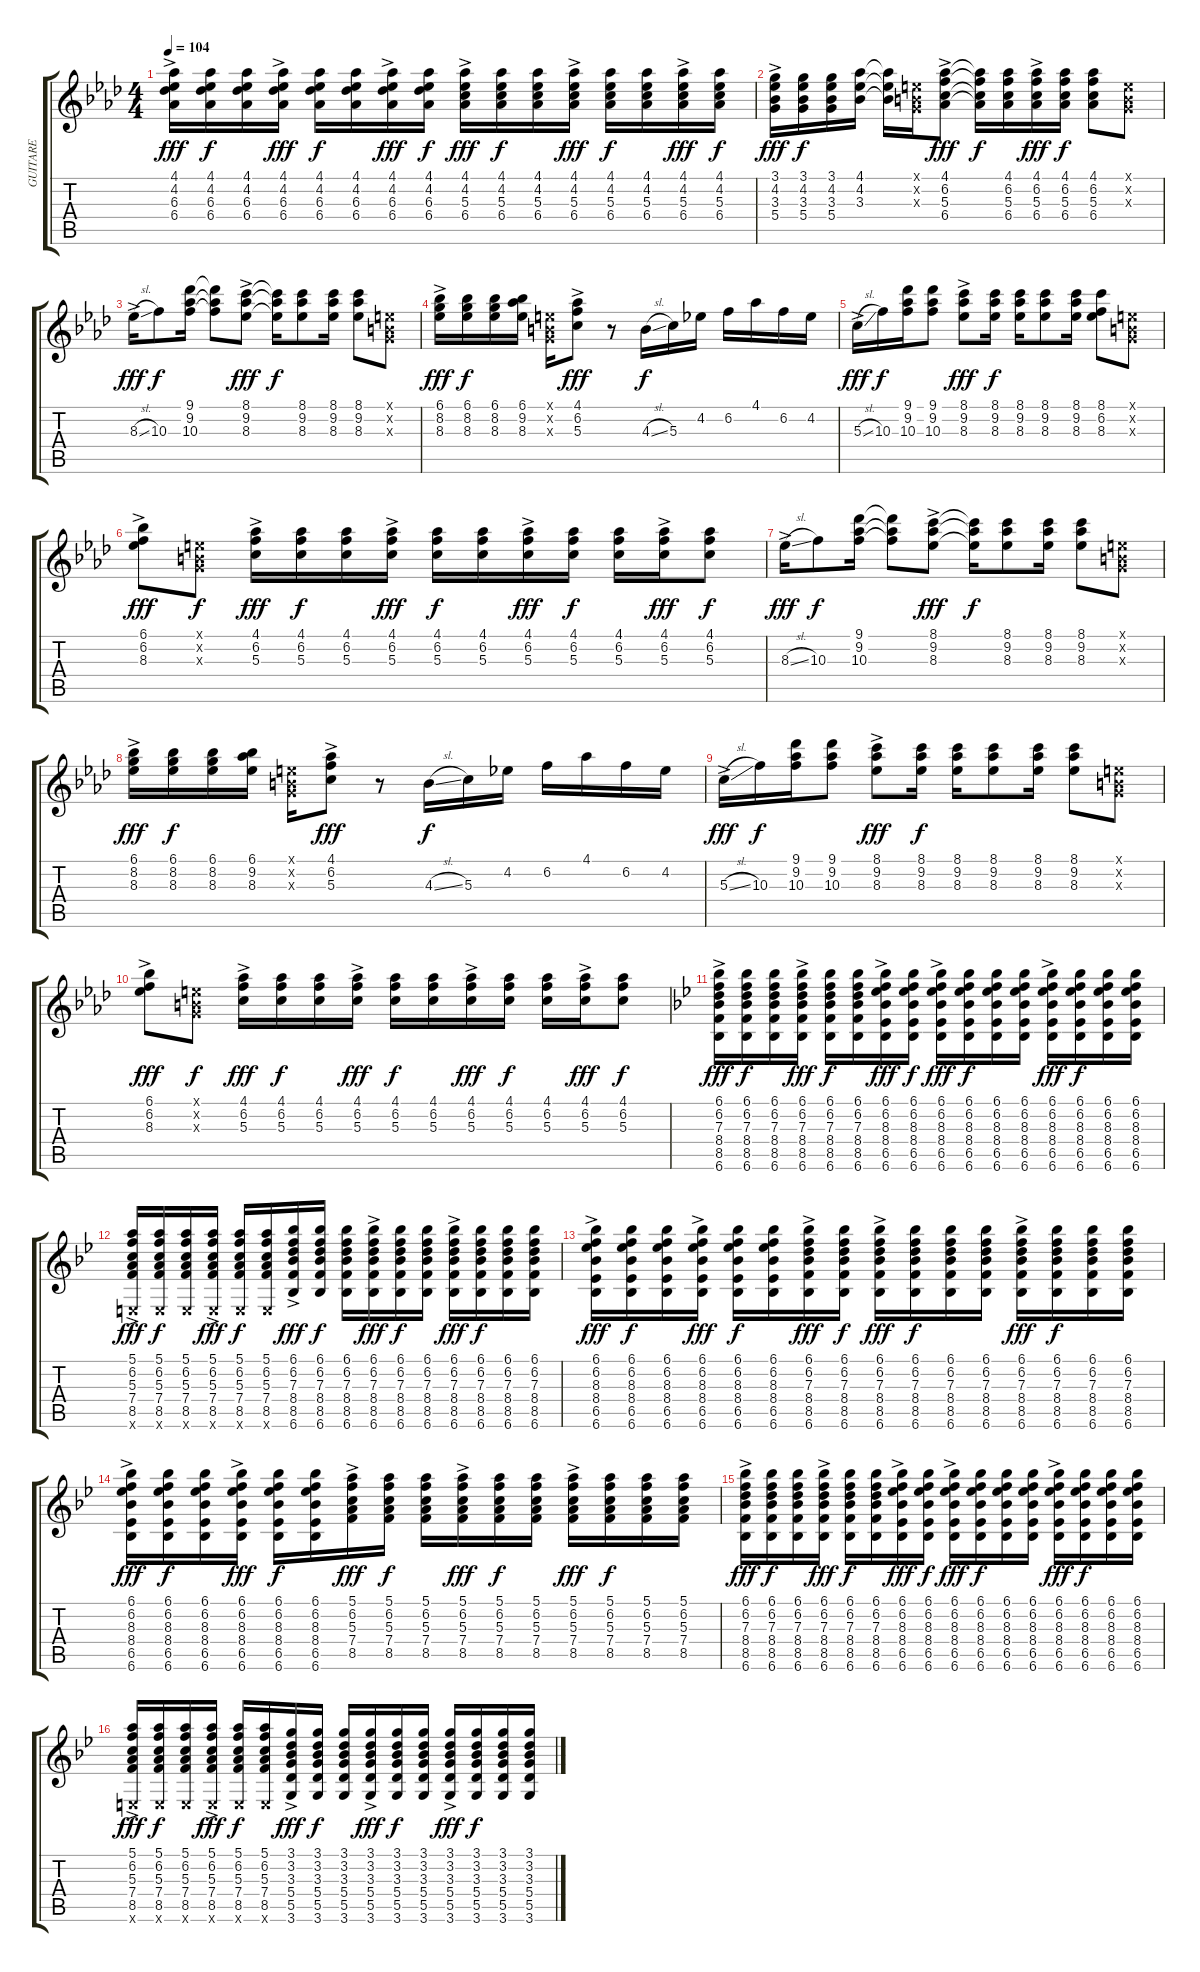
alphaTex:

\track ("GUITARE" "GUITARE") {instrument acousticguitarsteel}
\staff {score tabs}
\tuning (E4 B3 G3 D3 A2 E2) {hide}
\ts (4 4)
\tempo 104
\clef g2
\ks ab
(4.1{ac} 4.2{ac} 6.3{ac} 6.4{ac}).16{dy fff} (4.1 4.2 6.3 6.4).16{dy f} (4.1 4.2 6.3 6.4).16 (4.1{ac} 4.2{ac} 6.3{ac} 6.4{ac}).16{dy fff} (4.1 4.2 6.3 6.4).16{dy f} (4.1 4.2 6.3 6.4).16 (4.1{ac} 4.2{ac} 6.3{ac} 6.4{ac}).16{dy fff} (4.1 4.2 6.3 6.4).16{dy f} (4.1{ac} 4.2{ac} 5.3{ac} 6.4{ac}).16{dy fff} (4.1 4.2 5.3 6.4).16{dy f} (4.1 4.2 5.3 6.4).16 (4.1{ac} 4.2{ac} 5.3{ac} 6.4{ac}).16{dy fff} (4.1 4.2 5.3 6.4).16{dy f} (4.1 4.2 5.3 6.4).16 (4.1{ac} 4.2{ac} 5.3{ac} 6.4{ac}).16{dy fff} (4.1 4.2 5.3 6.4).16{dy f} |
(3.1{ac} 4.2{ac} 3.3{ac} 5.4{ac}).16{dy fff} (3.1 4.2 3.3 5.4).16{dy f} (3.1 4.2 3.3 5.4).16 (4.1 4.2 3.3).16 (4.1{t} 4.2{t} 3.3{t}).16 (0.1{x} 0.2{x} 0.3{x}).16 (4.1{ac} 6.2{ac} 5.3{ac} 6.4{ac}).8{dy fff} (4.1{t} 6.2{t} 5.3{t} 6.4{t}).16{dy f} (4.1 6.2 5.3 6.4).16 (4.1{ac} 6.2{ac} 5.3{ac} 6.4{ac}).16{dy fff} (4.1 6.2 5.3 6.4).16{dy f} (4.1 6.2 5.3 6.4).8 (0.1{x} 0.2{x} 0.3{x}).8 |
8.3{sl ac}.16{dy fff} 10.3.8{dy f} (9.1 9.2 10.3).16 (9.1{t} 9.2{t} 10.3{t}).8 (8.1{ac} 9.2{ac} 8.3{ac}).8{dy fff} (8.1{t} 9.2{t} 8.3{t}).16{dy f} (8.1 9.2 8.3).8 (8.1 9.2 8.3).16 (8.1 9.2 8.3).8 (0.1{x} 0.2{x} 0.3{x}).8 |
(6.1{ac} 8.2{ac} 8.3{ac}).16{dy fff} (6.1 8.2 8.3).16{dy f} (6.1 8.2 8.3).16 (6.1 9.2 8.3).16 (0.1{x} 0.2{x} 0.3{x}).16 (4.1{ac} 6.2{ac} 5.3{ac}).8{dy fff} r.8 4.3{sl}.16{dy f} 5.3.16 4.2.16 6.2.16 4.1.16 6.2.16 4.2.16 |
5.3{sl ac}.16{dy fff} 10.3.16{dy f} (9.1 9.2 10.3).16 (9.1 9.2 10.3).8 (8.1{ac} 9.2{ac} 8.3{ac}).8{dy fff} (8.1 9.2 8.3).16{dy f} (8.1 9.2 8.3).16 (8.1 9.2 8.3).8 (8.1 9.2 8.3).16 (8.1 6.2 8.3).8 (0.1{x} 0.2{x} 0.3{x}).8 |
(6.1{ac} 6.2{ac} 8.3{ac}).8{dy fff} (0.1{x} 0.2{x} 0.3{x}).8{dy f} (4.1{ac} 6.2{ac} 5.3{ac}).16{dy fff} (4.1 6.2 5.3).16{dy f} (4.1 6.2 5.3).16 (4.1{ac} 6.2{ac} 5.3{ac}).16{dy fff} (4.1 6.2 5.3).16{dy f} (4.1 6.2 5.3).16 (4.1{ac} 6.2{ac} 5.3{ac}).16{dy fff} (4.1 6.2 5.3).16{dy f} (4.1 6.2 5.3).16 (4.1{ac} 6.2{ac} 5.3{ac}).16{dy fff} (4.1 6.2 5.3).8{dy f} |
8.3{sl ac}.16{dy fff} 10.3.8{dy f} (9.1 9.2 10.3).16 (9.1{t} 9.2{t} 10.3{t}).8 (8.1{ac} 9.2{ac} 8.3{ac}).8{dy fff} (8.1{t} 9.2{t} 8.3{t}).16{dy f} (8.1 9.2 8.3).8 (8.1 9.2 8.3).16 (8.1 9.2 8.3).8 (0.1{x} 0.2{x} 0.3{x}).8 |
(6.1{ac} 8.2{ac} 8.3{ac}).16{dy fff} (6.1 8.2 8.3).16{dy f} (6.1 8.2 8.3).16 (6.1 9.2 8.3).16 (0.1{x} 0.2{x} 0.3{x}).16 (4.1{ac} 6.2{ac} 5.3{ac}).8{dy fff} r.8 4.3{sl}.16{dy f} 5.3.16 4.2.16 6.2.16 4.1.16 6.2.16 4.2.16 |
5.3{sl ac}.16{dy fff} 10.3.16{dy f} (9.1 9.2 10.3).16 (9.1 9.2 10.3).8 (8.1{ac} 9.2{ac} 8.3{ac}).8{dy fff} (8.1 9.2 8.3).16{dy f} (8.1 9.2 8.3).16 (8.1 9.2 8.3).8 (8.1 9.2 8.3).16 (8.1 9.2 8.3).8 (0.1{x} 0.2{x} 0.3{x}).8 |
(6.1{ac} 6.2{ac} 8.3{ac}).8{dy fff} (0.1{x} 0.2{x} 0.3{x}).8{dy f} (4.1{ac} 6.2{ac} 5.3{ac}).16{dy fff} (4.1 6.2 5.3).16{dy f} (4.1 6.2 5.3).16 (4.1{ac} 6.2{ac} 5.3{ac}).16{dy fff} (4.1 6.2 5.3).16{dy f} (4.1 6.2 5.3).16 (4.1{ac} 6.2{ac} 5.3{ac}).16{dy fff} (4.1 6.2 5.3).16{dy f} (4.1 6.2 5.3).16 (4.1{ac} 6.2{ac} 5.3{ac}).16{dy fff} (4.1 6.2 5.3).8{dy f} |
\ks bb
(6.1{ac} 6.2{ac} 7.3{ac} 8.4{ac} 8.5{ac} 6.6{ac}).16{dy fff} (6.1 6.2 7.3 8.4 8.5 6.6).16{dy f} (6.1 6.2 7.3 8.4 8.5 6.6).16 (6.1{ac} 6.2{ac} 7.3{ac} 8.4{ac} 8.5{ac} 6.6{ac}).16{dy fff} (6.1 6.2 7.3 8.4 8.5 6.6).16{dy f} (6.1 6.2 7.3 8.4 8.5 6.6).16 (6.1{ac} 6.2{ac} 8.3{ac} 8.4{ac} 6.5{ac} 6.6{ac}).16{dy fff} (6.1 6.2 8.3 8.4 6.5 6.6).16{dy f} (6.1{ac} 6.2{ac} 8.3{ac} 8.4{ac} 6.5{ac} 6.6{ac}).16{dy fff} (6.1 6.2 8.3 8.4 6.5 6.6).16{dy f} (6.1 6.2 8.3 8.4 6.5 6.6).16 (6.1 6.2 8.3 8.4 6.5 6.6).16 (6.1{ac} 6.2{ac} 8.3{ac} 8.4{ac} 6.5{ac} 6.6{ac}).16{dy fff} (6.1 6.2 8.3 8.4 6.5 6.6).16{dy f} (6.1 6.2 8.3 8.4 6.5 6.6).16 (6.1 6.2 8.3 8.4 6.5 6.6).16 |
(5.1{ac} 6.2{ac} 5.3{ac} 7.4{ac} 8.5{ac} 0.6{ac x}).16{dy fff} (5.1 6.2 5.3 7.4 8.5 0.6{x}).16{dy f} (5.1 6.2 5.3 7.4 8.5 0.6{x}).16 (5.1{ac} 6.2{ac} 5.3{ac} 7.4{ac} 8.5{ac} 0.6{ac x}).16{dy fff} (5.1 6.2 5.3 7.4 8.5 0.6{x}).16{dy f} (5.1 6.2 5.3 7.4 8.5 0.6{x}).16 (6.1{ac} 6.2{ac} 7.3{ac} 8.4{ac} 8.5{ac} 6.6{ac}).16{dy fff} (6.1 6.2 7.3 8.4 8.5 6.6).16{dy f} (6.1 6.2 7.3 8.4 8.5 6.6).16 (6.1{ac} 6.2{ac} 7.3{ac} 8.4{ac} 8.5{ac} 6.6{ac}).16{dy fff} (6.1 6.2 7.3 8.4 8.5 6.6).16{dy f} (6.1 6.2 7.3 8.4 8.5 6.6).16 (6.1{ac} 6.2{ac} 7.3{ac} 8.4{ac} 8.5{ac} 6.6{ac}).16{dy fff} (6.1 6.2 7.3 8.4 8.5 6.6).16{dy f} (6.1 6.2 7.3 8.4 8.5 6.6).16 (6.1 6.2 7.3 8.4 8.5 6.6).16 |
(6.1{ac} 6.2{ac} 8.3{ac} 8.4{ac} 6.5{ac} 6.6{ac}).16{dy fff} (6.1 6.2 8.3 8.4 6.5 6.6).16{dy f} (6.1 6.2 8.3 8.4 6.5 6.6).16 (6.1{ac} 6.2{ac} 8.3{ac} 8.4{ac} 6.5{ac} 6.6{ac}).16{dy fff} (6.1 6.2 8.3 8.4 6.5 6.6).16{dy f} (6.1 6.2 8.3 8.4 6.5 6.6).16 (6.1{ac} 6.2{ac} 7.3{ac} 8.4{ac} 8.5{ac} 6.6{ac}).16{dy fff} (6.1 6.2 7.3 8.4 8.5 6.6).16{dy f} (6.1{ac} 6.2{ac} 7.3{ac} 8.4{ac} 8.5{ac} 6.6{ac}).16{dy fff} (6.1 6.2 7.3 8.4 8.5 6.6).16{dy f} (6.1 6.2 7.3 8.4 8.5 6.6).16 (6.1 6.2 7.3 8.4 8.5 6.6).16 (6.1{ac} 6.2{ac} 7.3{ac} 8.4{ac} 8.5{ac} 6.6{ac}).16{dy fff} (6.1 6.2 7.3 8.4 8.5 6.6).16{dy f} (6.1 6.2 7.3 8.4 8.5 6.6).16 (6.1 6.2 7.3 8.4 8.5 6.6).16 |
(6.1{ac} 6.2{ac} 8.3{ac} 8.4{ac} 6.5{ac} 6.6{ac}).16{dy fff} (6.1 6.2 8.3 8.4 6.5 6.6).16{dy f} (6.1 6.2 8.3 8.4 6.5 6.6).16 (6.1{ac} 6.2{ac} 8.3{ac} 8.4{ac} 6.5{ac} 6.6{ac}).16{dy fff} (6.1 6.2 8.3 8.4 6.5 6.6).16{dy f} (6.1 6.2 8.3 8.4 6.5 6.6).16 (5.1{ac} 6.2{ac} 5.3{ac} 7.4{ac} 8.5{ac}).16{dy fff} (5.1 6.2 5.3 7.4 8.5).16{dy f} (5.1 6.2 5.3 7.4 8.5).16 (5.1{ac} 6.2{ac} 5.3{ac} 7.4{ac} 8.5{ac}).16{dy fff} (5.1 6.2 5.3 7.4 8.5).16{dy f} (5.1 6.2 5.3 7.4 8.5).16 (5.1{ac} 6.2{ac} 5.3{ac} 7.4{ac} 8.5{ac}).16{dy fff} (5.1 6.2 5.3 7.4 8.5).16{dy f} (5.1 6.2 5.3 7.4 8.5).16 (5.1 6.2 5.3 7.4 8.5).16 |
(6.1{ac} 6.2{ac} 7.3{ac} 8.4{ac} 8.5{ac} 6.6{ac}).16{dy fff} (6.1 6.2 7.3 8.4 8.5 6.6).16{dy f} (6.1 6.2 7.3 8.4 8.5 6.6).16 (6.1{ac} 6.2{ac} 7.3{ac} 8.4{ac} 8.5{ac} 6.6{ac}).16{dy fff} (6.1 6.2 7.3 8.4 8.5 6.6).16{dy f} (6.1 6.2 7.3 8.4 8.5 6.6).16 (6.1{ac} 6.2{ac} 8.3{ac} 8.4{ac} 6.5{ac} 6.6{ac}).16{dy fff} (6.1 6.2 8.3 8.4 6.5 6.6).16{dy f} (6.1{ac} 6.2{ac} 8.3{ac} 8.4{ac} 6.5{ac} 6.6{ac}).16{dy fff} (6.1 6.2 8.3 8.4 6.5 6.6).16{dy f} (6.1 6.2 8.3 8.4 6.5 6.6).16 (6.1 6.2 8.3 8.4 6.5 6.6).16 (6.1{ac} 6.2{ac} 8.3{ac} 8.4{ac} 6.5{ac} 6.6{ac}).16{dy fff} (6.1 6.2 8.3 8.4 6.5 6.6).16{dy f} (6.1 6.2 8.3 8.4 6.5 6.6).16 (6.1 6.2 8.3 8.4 6.5 6.6).16 |
(5.1{ac} 6.2{ac} 5.3{ac} 7.4{ac} 8.5{ac} 0.6{ac x}).16{dy fff} (5.1 6.2 5.3 7.4 8.5 0.6{x}).16{dy f} (5.1 6.2 5.3 7.4 8.5 0.6{x}).16 (5.1{ac} 6.2{ac} 5.3{ac} 7.4{ac} 8.5{ac} 0.6{ac x}).16{dy fff} (5.1 6.2 5.3 7.4 8.5 0.6{x}).16{dy f} (5.1 6.2 5.3 7.4 8.5 0.6{x}).16 (3.1{ac} 3.2{ac} 3.3{ac} 5.4{ac} 5.5{ac} 3.6{ac}).16{dy fff} (3.1 3.2 3.3 5.4 5.5 3.6).16{dy f} (3.1 3.2 3.3 5.4 5.5 3.6).16 (3.1{ac} 3.2{ac} 3.3{ac} 5.4{ac} 5.5{ac} 3.6{ac}).16{dy fff} (3.1 3.2 3.3 5.4 5.5 3.6).16{dy f} (3.1 3.2 3.3 5.4 5.5 3.6).16 (3.1{ac} 3.2{ac} 3.3{ac} 5.4{ac} 5.5{ac} 3.6{ac}).16{dy fff} (3.1 3.2 3.3 5.4 5.5 3.6).16{dy f} (3.1 3.2 3.3 5.4 5.5 3.6).16 (3.1 3.2 3.3 5.4 5.5 3.6).16
